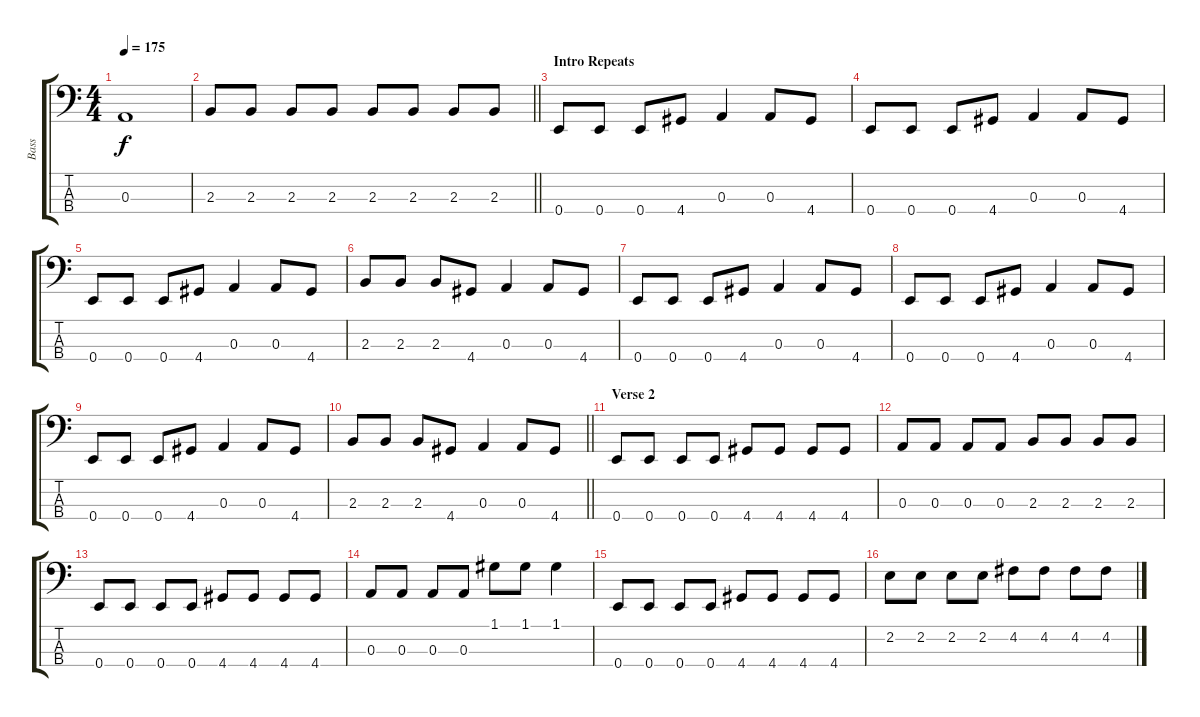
\track ("Bass" "Bass") {instrument electricbasspick}
\staff {score tabs}
\tuning (G2 D2 A1 E1) {hide}
\ts (4 4)
\tempo 175
\clef f4
\ks c
0.3.1{dy f} |
\barLineRight lightlight
2.3.8 2.3.8 2.3.8 2.3.8 2.3.8 2.3.8 2.3.8 2.3.8 |
\section ("" "Intro Repeats")
0.4.8 0.4.8 0.4.8 4.4.8 0.3.4 0.3.8 4.4.8 |
0.4.8 0.4.8 0.4.8 4.4.8 0.3.4 0.3.8 4.4.8 |
0.4.8 0.4.8 0.4.8 4.4.8 0.3.4 0.3.8 4.4.8 |
2.3.8 2.3.8 2.3.8 4.4.8 0.3.4 0.3.8 4.4.8 |
0.4.8 0.4.8 0.4.8 4.4.8 0.3.4 0.3.8 4.4.8 |
0.4.8 0.4.8 0.4.8 4.4.8 0.3.4 0.3.8 4.4.8 |
0.4.8 0.4.8 0.4.8 4.4.8 0.3.4 0.3.8 4.4.8 |
\barLineRight lightlight
2.3.8 2.3.8 2.3.8 4.4.8 0.3.4 0.3.8 4.4.8 |
\section ("" "Verse 2")
0.4.8 0.4.8 0.4.8 0.4.8 4.4.8 4.4.8 4.4.8 4.4.8 |
0.3.8 0.3.8 0.3.8 0.3.8 2.3.8 2.3.8 2.3.8 2.3.8 |
0.4.8 0.4.8 0.4.8 0.4.8 4.4.8 4.4.8 4.4.8 4.4.8 |
0.3.8 0.3.8 0.3.8 0.3.8 1.1.8 1.1.8 1.1.4 |
0.4.8 0.4.8 0.4.8 0.4.8 4.4.8 4.4.8 4.4.8 4.4.8 |
2.2.8 2.2.8 2.2.8 2.2.8 4.2.8 4.2.8 4.2.8 4.2.8
